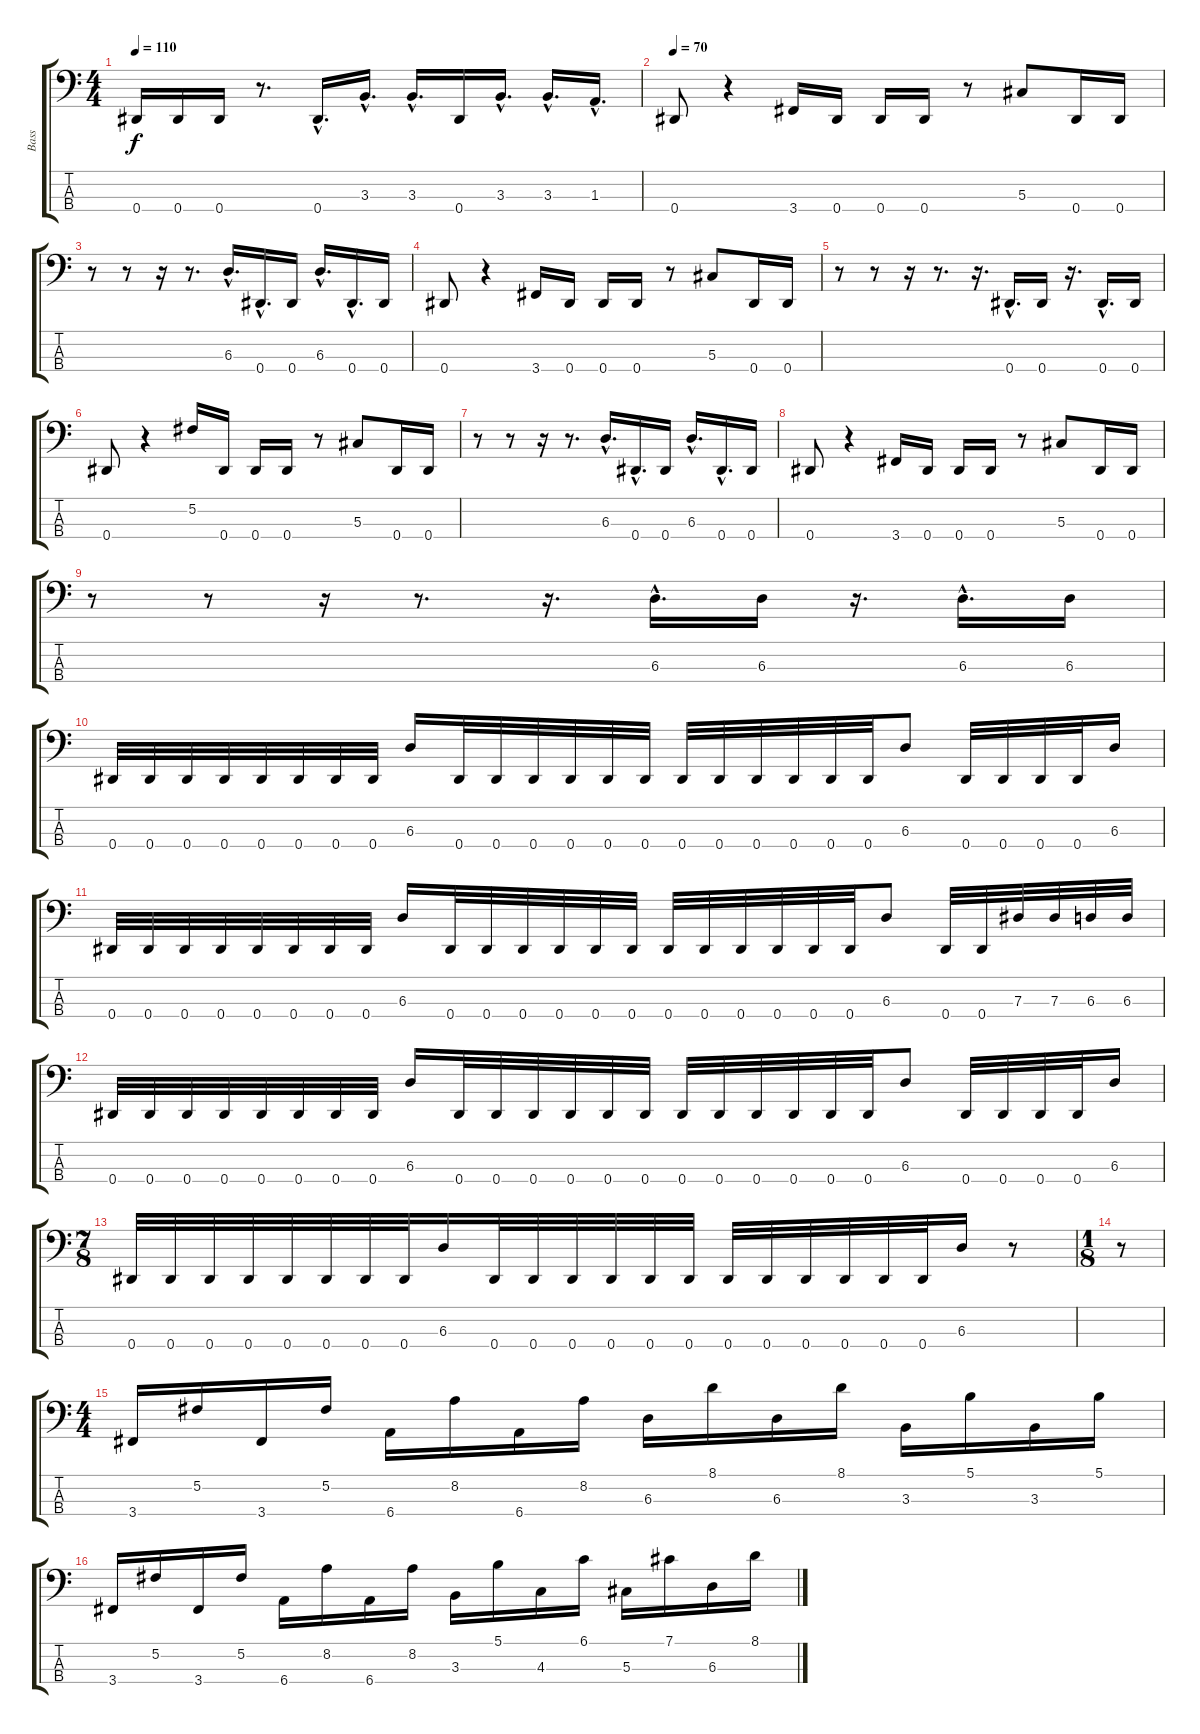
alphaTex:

\track ("Bass" "Bass") {instrument electricbassfinger}
\staff {score tabs}
\tuning (Gb2 Db2 Ab1 Eb1) {hide}
\ts (4 4)
\tempo 110
\clef f4
\ks c
0.4.16{dy f} 0.4.16 0.4.16 r.8{d} 0.4{hac}.16{d} 3.3{hac}.16{d} 3.3{hac}.16{d} 0.4.16 3.3{hac}.16{d} 3.3{hac}.16{d} 1.3{hac}.16{d} |
\tempo 70
0.4.8 r.4 3.4.16 0.4.16 0.4.16 0.4.16 r.8 5.3.8 0.4.16 0.4.16 |
r.8 r.8 r.16 r.8{d} 6.3{hac}.16{d} 0.4{hac}.16{d} 0.4.16 6.3{hac}.16{d} 0.4{hac}.16{d} 0.4.16 |
0.4.8 r.4 3.4.16 0.4.16 0.4.16 0.4.16 r.8 5.3.8 0.4.16 0.4.16 |
r.8 r.8 r.16 r.8{d} r.16{d} 0.4{hac}.16{d} 0.4.16 r.16{d} 0.4{hac}.16{d} 0.4.16 |
0.4.8 r.4 5.2.16 0.4.16 0.4.16 0.4.16 r.8 5.3.8 0.4.16 0.4.16 |
r.8 r.8 r.16 r.8{d} 6.3{hac}.16{d} 0.4{hac}.16{d} 0.4.16 6.3{hac}.16{d} 0.4{hac}.16{d} 0.4.16 |
0.4.8 r.4 3.4.16 0.4.16 0.4.16 0.4.16 r.8 5.3.8 0.4.16 0.4.16 |
r.8 r.8 r.16 r.8{d} r.16{d} 6.3{hac}.16{d} 6.3.16 r.16{d} 6.3{hac}.16{d} 6.3.16 |
0.4.32 0.4.32 0.4.32 0.4.32 0.4.32 0.4.32 0.4.32 0.4.32 6.3.16 0.4.32 0.4.32 0.4.32 0.4.32 0.4.32 0.4.32 0.4.32 0.4.32 0.4.32 0.4.32 0.4.32 0.4.32 6.3.8 0.4.32 0.4.32 0.4.32 0.4.32 6.3.16 |
0.4.32 0.4.32 0.4.32 0.4.32 0.4.32 0.4.32 0.4.32 0.4.32 6.3.16 0.4.32 0.4.32 0.4.32 0.4.32 0.4.32 0.4.32 0.4.32 0.4.32 0.4.32 0.4.32 0.4.32 0.4.32 6.3.8 0.4.32 0.4.32 7.3.32 7.3.32 6.3.32 6.3.32 |
0.4.32 0.4.32 0.4.32 0.4.32 0.4.32 0.4.32 0.4.32 0.4.32 6.3.16 0.4.32 0.4.32 0.4.32 0.4.32 0.4.32 0.4.32 0.4.32 0.4.32 0.4.32 0.4.32 0.4.32 0.4.32 6.3.8 0.4.32 0.4.32 0.4.32 0.4.32 6.3.16 |
\ts (7 8)
0.4.32 0.4.32 0.4.32 0.4.32 0.4.32 0.4.32 0.4.32 0.4.32 6.3.16 0.4.32 0.4.32 0.4.32 0.4.32 0.4.32 0.4.32 0.4.32 0.4.32 0.4.32 0.4.32 0.4.32 0.4.32 6.3.16 r.8 |
\ts (1 8)
r.8 |
\ts (4 4)
3.4.16 5.2.16 3.4.16 5.2.16 6.4.16 8.2.16 6.4.16 8.2.16 6.3.16 8.1.16 6.3.16 8.1.16 3.3.16 5.1.16 3.3.16 5.1.16 |
3.4.16 5.2.16 3.4.16 5.2.16 6.4.16 8.2.16 6.4.16 8.2.16 3.3.16 5.1.16 4.3.16 6.1.16 5.3.16 7.1.16 6.3.16 8.1.16
